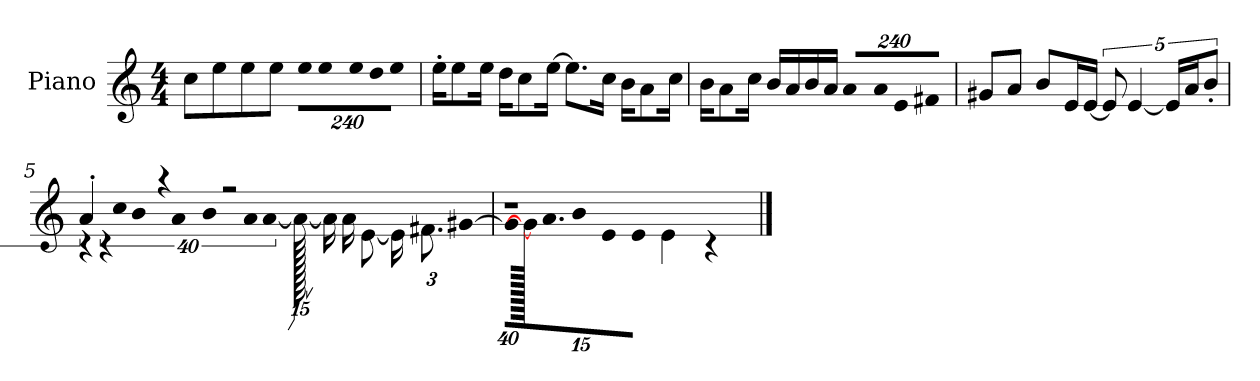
**kern
*part1
*staff1
*I"Piano
*I'P-no
*clefG2
*k[]
*M4/4
*MM90
=1
8cc\L
8ee\
8ee\
8ee\J
*Xbrackettup
!LO:N:vis=16
1920%137ee\KL
!LO:N:vis=8
960%137ee\
!LO:N:vis=16
1920%137ee\L
!LO:N:vis=16
1920%137dd\J
!LO:N:vis=8
960%137ee\J
=2
16ee'\KL
8ee\
16ee\Jk
16dd\KL
8cc\
[16ee\Jk
8.ee\L]
16cc\Jk
16b\KL
8a\
16cc\Jk
=3
16b\KL
8a\
16cc\Jk
16b/LL
16a/
16b/
16a/JJ
!LO:N:vis=8
960%137a/L
!LO:N:vis=16
1920%137a/K
!LO:N:vis=8
960%137e/
!LO:N:vis=8
960%137f#X/J
!!LO:LB:g=z
=4
8g#X/L
8a/J
8b/L
16e/L
[16e/JJ
*brackettup
10e/]
[5e/
20e/LL]
20a/J
10b'/J
=5
*^
!	!LO:N:vis=16
4a'/	1920%137r
!	!LO:N:vis=32
.	640%23r
!	!LO:N:vis=32
.	640%23cc\KLL
!	!LO:N:vis=16
.	1920%137b\
!	!LO:N:vis=16
.	1920%137a\
4r	.
!	!LO:N:vis=16
.	1920%137b\
!	!LO:N:vis=32
.	640%23a\K
.	[384%41a\J
2r	1920a\_
.	16a\LL]
.	16a\J
.	[8e\J
*	*Xbrackettup
.	24e\KL]
.	12.f#X\
.	[640%53g#X\J
=6	=6
!	!LO:N:vis=32
1r	640%23g#\KLL]
.	1920g#\_
!	!LO:N:vis=16.
.	960%103a\J
!	!LO:N:vis=8
.	960%137b\
!	!LO:N:vis=16
.	1920%137e\K
!	!LO:N:vis=8
.	960%137e\J
.	4e\
.	4r
1920ryy	.
*v	*v
==
*-
